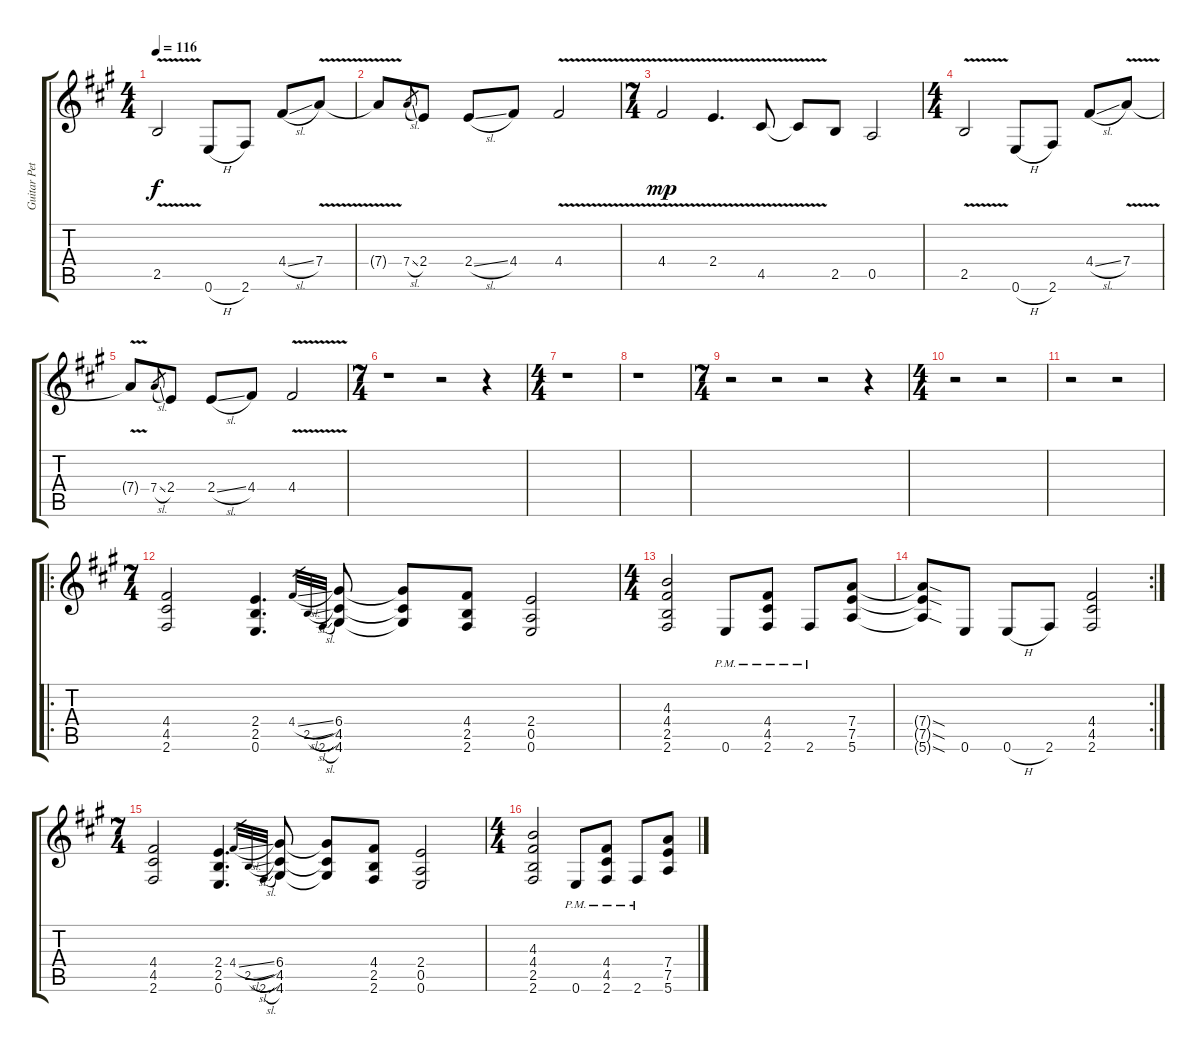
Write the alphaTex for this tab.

\track ("Guitar Petrucci" "Guitar Pet") {instrument distortionguitar}
\staff {score tabs}
\tuning (E4 B3 G3 D3 A2 E2) {hide}
\ts (4 4)
\tempo 116
\clef g2
\ks a
2.5{v}.2{dy f} 0.6{h}.8 2.6.8 4.4{sl}.8 7.4{v}.8 |
7.4{v t}.8 7.4{sl}.8{gr} 2.4.8 2.4{sl}.8 4.4.8 4.4{v}.2 |
\ts (7 4)
4.4{v}.2{dy mp} 2.4{v}.4{d} 4.5{v}.8 4.5{v t}.8 2.5.8 0.5.2 |
\ts (4 4)
2.5{v}.2 0.6{h}.8 2.6.8 4.4{sl}.8 7.4{v}.8 |
7.4{v t}.8 7.4{sl}.8{gr} 2.4.8 2.4{sl}.8 4.4.8 4.4{v}.2 |
\ts (7 4)
r.1 r.2 r.4 |
\ts (4 4)
r.1 |
r.1 |
\ts (7 4)
r.2 r.2 r.2 r.4 |
\ts (4 4)
r.2 r.2 |
r.2 r.2 |
\ro
\ts (7 4)
(4.4 4.5 2.6).2 (2.4 2.5 0.6).4{d} 4.4{sl}.32{gr} 2.5{sl}.32{gr} 2.6{sl}.32{gr} (6.4 4.5 4.6).8 (6.4{t} 4.5{t} 4.6{t}).8 (4.4 2.5 2.6).8 (2.4 0.5 0.6).2 |
\ts (4 4)
(4.3 4.4 2.5 2.6).2 0.6{pm}.8 (4.4{pm} 4.5{pm} 2.6{pm}).8 2.6{pm}.8 (7.4 7.5 5.6).8 |
\rc 2
(7.4{sod t} 7.5{sod t} 5.6{sod t}).8 0.6.8 0.6{h}.8 2.6.8 (4.4 4.5 2.6).2 |
\ts (7 4)
(4.4 4.5 2.6).2 (2.4 2.5 0.6).4{d} 4.4{sl}.32{gr} 2.5{sl}.32{gr} 2.6{sl}.32{gr} (6.4 4.5 4.6).8 (6.4{t} 4.5{t} 4.6{t}).8 (4.4 2.5 2.6).8 (2.4 0.5 0.6).2 |
\ts (4 4)
(4.3 4.4 2.5 2.6).2 0.6{pm}.8 (4.4{pm} 4.5{pm} 2.6{pm}).8 2.6{pm}.8 (7.4 7.5 5.6).8
